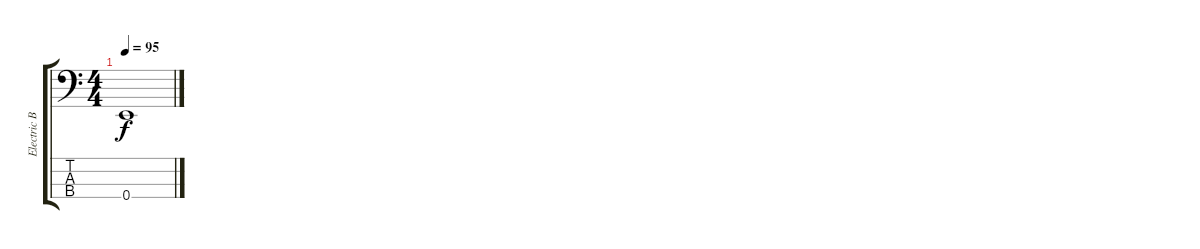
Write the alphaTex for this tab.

\track ("Electric Bass" "Electric B") {instrument electricbassfinger}
\staff {score tabs}
\tuning (G2 D2 A1 E1) {hide}
\ts (4 4)
\tempo 95
\clef f4
\ks c
0.4{t}.1{dy f}
